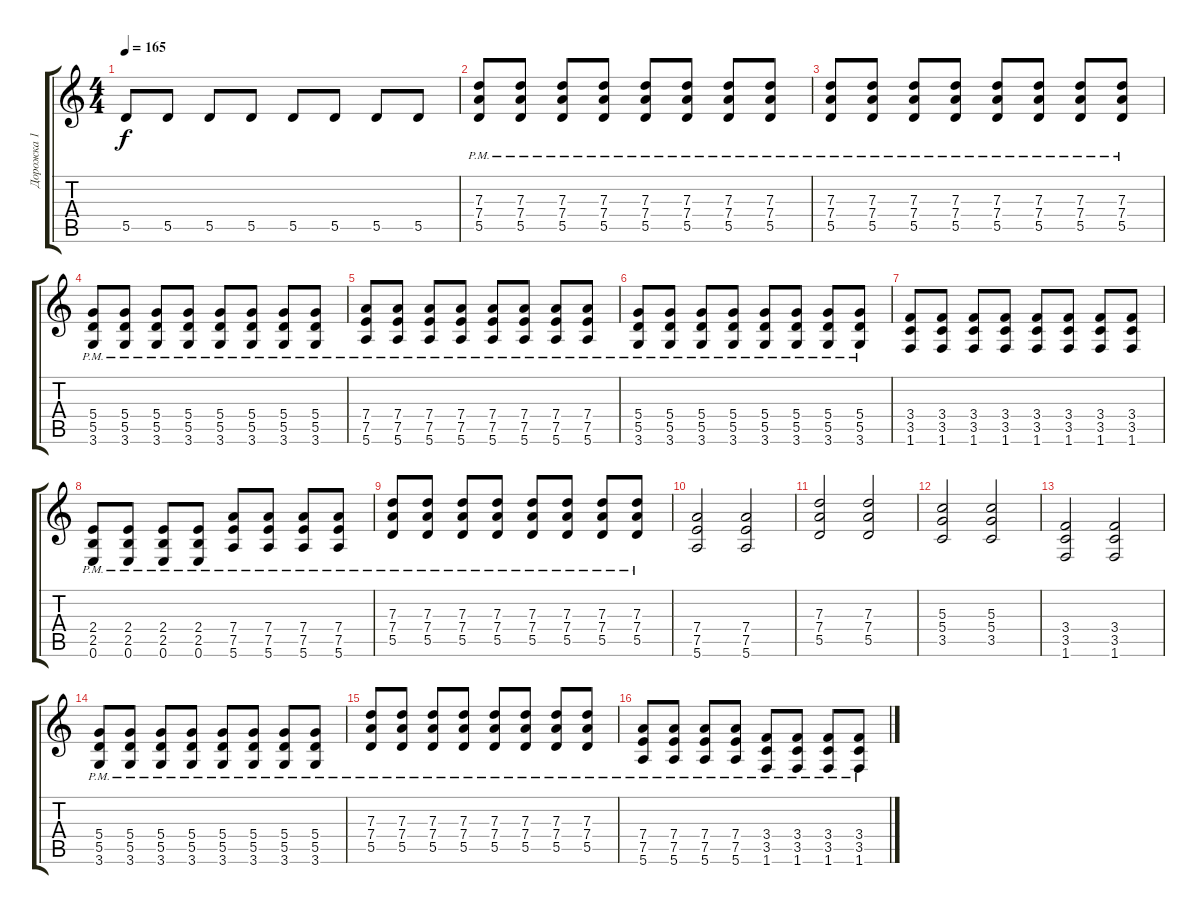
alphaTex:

\track ("Дорожка 1" "Дорожка 1") {instrument distortionguitar}
\staff {score tabs}
\tuning (E4 B3 G3 D3 A2 E2) {hide}
\ts (4 4)
\tempo 165
\clef g2
\ks c
5.5.8{dy f} 5.5.8 5.5.8 5.5.8 5.5.8 5.5.8 5.5.8 5.5.8 |
(7.3 7.4 5.5{pm}).8 (7.3 7.4 5.5{pm}).8 (7.3 7.4 5.5{pm}).8 (7.3 7.4 5.5{pm}).8 (7.3 7.4 5.5{pm}).8 (7.3 7.4 5.5{pm}).8 (7.3 7.4 5.5{pm}).8 (7.3 7.4 5.5{pm}).8 |
(7.3 7.4 5.5{pm}).8 (7.3 7.4 5.5{pm}).8 (7.3 7.4 5.5{pm}).8 (7.3 7.4 5.5{pm}).8 (7.3 7.4 5.5{pm}).8 (7.3 7.4 5.5{pm}).8 (7.3 7.4 5.5{pm}).8 (7.3 7.4 5.5{pm}).8 |
(5.4 5.5 3.6{pm}).8 (5.4 5.5 3.6{pm}).8 (5.4 5.5 3.6{pm}).8 (5.4 5.5 3.6{pm}).8 (5.4 5.5 3.6{pm}).8 (5.4 5.5 3.6{pm}).8 (5.4 5.5 3.6{pm}).8 (5.4 5.5 3.6{pm}).8 |
(7.4 7.5 5.6{pm}).8 (7.4 7.5 5.6{pm}).8 (7.4 7.5 5.6{pm}).8 (7.4 7.5 5.6{pm}).8 (7.4 7.5 5.6{pm}).8 (7.4 7.5 5.6{pm}).8 (7.4 7.5 5.6{pm}).8 (7.4 7.5 5.6{pm}).8 |
(5.4 5.5 3.6{pm}).8 (5.4 5.5 3.6{pm}).8 (5.4 5.5 3.6{pm}).8 (5.4 5.5 3.6{pm}).8 (5.4 5.5 3.6{pm}).8 (5.4 5.5 3.6{pm}).8 (5.4 5.5 3.6{pm}).8 (5.4 5.5 3.6{pm}).8 |
(3.4 3.5 1.6).8 (3.4 3.5 1.6).8 (3.4 3.5 1.6).8 (3.4 3.5 1.6).8 (3.4 3.5 1.6).8 (3.4 3.5 1.6).8 (3.4 3.5 1.6).8 (3.4 3.5 1.6).8 |
(2.4 2.5 0.6{pm}).8 (2.4 2.5 0.6{pm}).8 (2.4 2.5 0.6{pm}).8 (2.4 2.5 0.6{pm}).8 (7.4 7.5 5.6{pm}).8 (7.4 7.5 5.6{pm}).8 (7.4 7.5 5.6{pm}).8 (7.4 7.5 5.6{pm}).8 |
(7.3 7.4 5.5{pm}).8 (7.3 7.4 5.5{pm}).8 (7.3 7.4 5.5{pm}).8 (7.3 7.4 5.5{pm}).8 (7.3 7.4 5.5{pm}).8 (7.3 7.4 5.5{pm}).8 (7.3 7.4 5.5{pm}).8 (7.3 7.4 5.5{pm}).8 |
(7.4 7.5 5.6).2 (7.4 7.5 5.6).2 |
(7.3 7.4 5.5).2 (7.3 7.4 5.5).2 |
(5.3 5.4 3.5).2 (5.3 5.4 3.5).2 |
(3.4 3.5 1.6).2 (3.4 3.5 1.6).2 |
(5.4 5.5{pm} 3.6).8 (5.4 5.5{pm} 3.6).8 (5.4 5.5{pm} 3.6).8 (5.4 5.5{pm} 3.6).8 (5.4 5.5{pm} 3.6).8 (5.4 5.5{pm} 3.6).8 (5.4 5.5{pm} 3.6).8 (5.4 5.5{pm} 3.6).8 |
(7.3 7.4 5.5{pm}).8 (7.3 7.4 5.5{pm}).8 (7.3 7.4 5.5{pm}).8 (7.3 7.4 5.5{pm}).8 (7.3 7.4 5.5{pm}).8 (7.3 7.4 5.5{pm}).8 (7.3 7.4 5.5{pm}).8 (7.3 7.4 5.5{pm}).8 |
(7.4 7.5 5.6{pm}).8 (7.4 7.5 5.6{pm}).8 (7.4 7.5 5.6{pm}).8 (7.4 7.5 5.6{pm}).8 (3.4 3.5 1.6{pm}).8 (3.4 3.5 1.6{pm}).8 (3.4 3.5 1.6{pm}).8 (3.4 3.5 1.6{pm}).8
